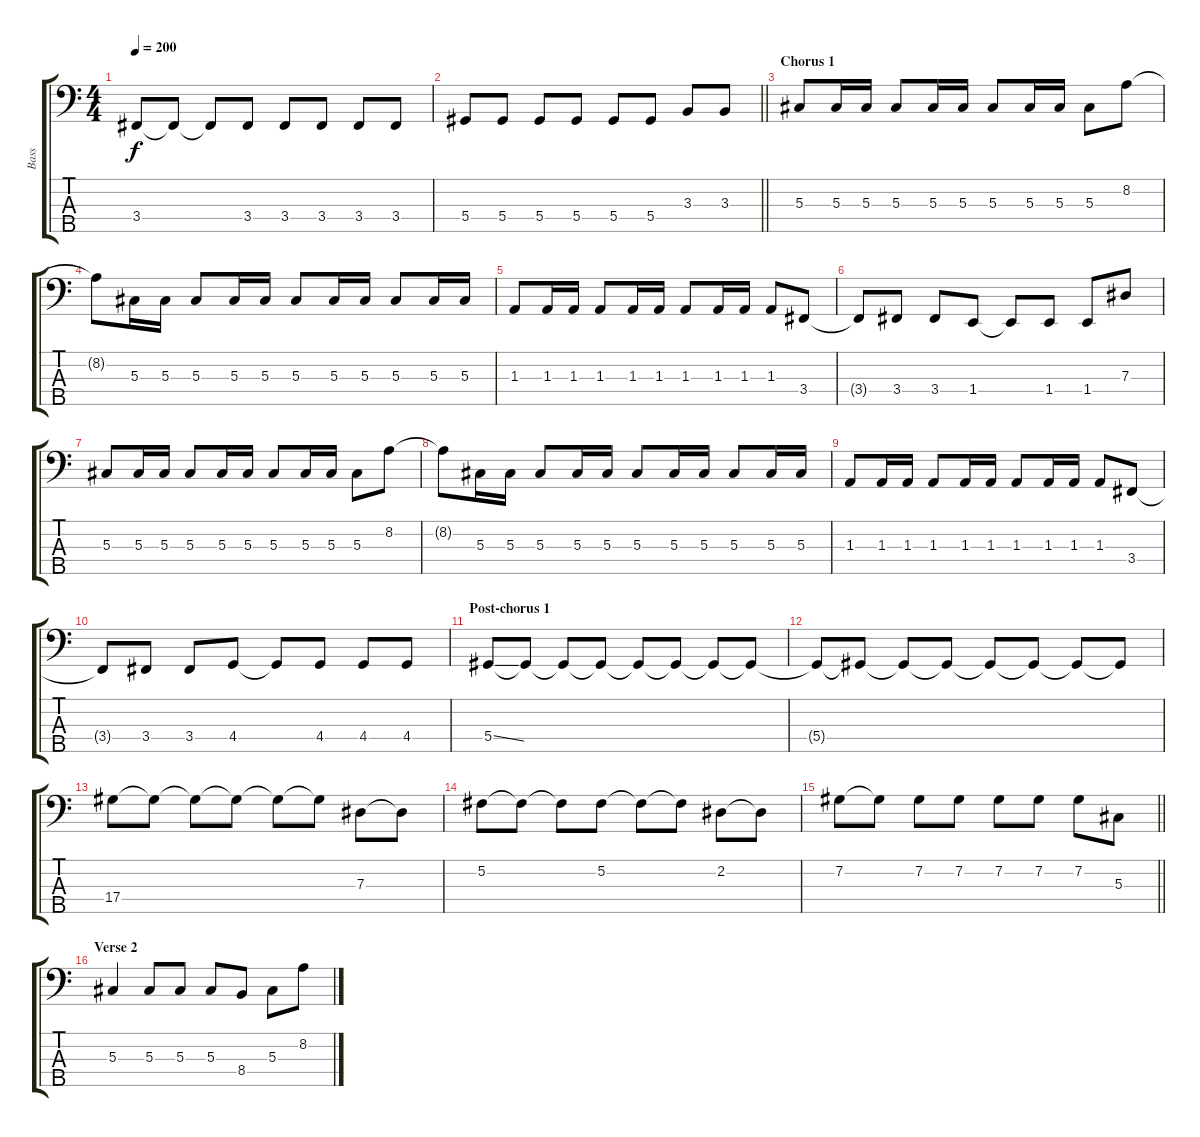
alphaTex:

\track ("Bass" "Bass") {instrument electricbassfinger}
\staff {score tabs}
\tuning (Gb2 Db2 Ab1 Eb1 Bb0) {hide}
\ts (4 4)
\tempo 200
\clef f4
\ks c
3.4.8{dy f} 3.4{t}.8 3.4{t}.8 3.4.8 3.4.8 3.4.8 3.4.8 3.4.8 |
\barLineRight lightlight
5.4.8 5.4.8 5.4.8 5.4.8 5.4.8 5.4.8 3.3.8 3.3.8 |
\section ("" "Chorus 1")
5.3.8 5.3.16 5.3.16 5.3.8 5.3.16 5.3.16 5.3.8 5.3.16 5.3.16 5.3.8 8.2.8 |
8.2{t}.8 5.3.16 5.3.16 5.3.8 5.3.16 5.3.16 5.3.8 5.3.16 5.3.16 5.3.8 5.3.16 5.3.16 |
1.3.8 1.3.16 1.3.16 1.3.8 1.3.16 1.3.16 1.3.8 1.3.16 1.3.16 1.3.8 3.4.8 |
3.4{t}.8 3.4.8 3.4.8 1.4.8 1.4{t}.8 1.4.8 1.4.8 7.3.8 |
5.3.8 5.3.16 5.3.16 5.3.8 5.3.16 5.3.16 5.3.8 5.3.16 5.3.16 5.3.8 8.2.8 |
8.2{t}.8 5.3.16 5.3.16 5.3.8 5.3.16 5.3.16 5.3.8 5.3.16 5.3.16 5.3.8 5.3.16 5.3.16 |
1.3.8 1.3.16 1.3.16 1.3.8 1.3.16 1.3.16 1.3.8 1.3.16 1.3.16 1.3.8 3.4.8 |
3.4{t}.8 3.4.8 3.4.8 4.4.8 4.4{t}.8 4.4.8 4.4.8 4.4.8 |
\section ("" "Post-chorus 1")
5.4{ss}.8 5.4{t}.8 5.4{t}.8 5.4{t}.8 5.4{t}.8 5.4{t}.8 5.4{t}.8 5.4{t}.8 |
5.4{t}.8 5.4{t}.8 5.4{t}.8 5.4{t}.8 5.4{t}.8 5.4{t}.8 5.4{t}.8 5.4{t}.8 |
17.4.8 17.4{t}.8 17.4{t}.8 17.4{t}.8 17.4{t}.8 17.4{t}.8 7.3.8 7.3{t}.8 |
5.2.8 5.2{t}.8 5.2{t}.8 5.2.8 5.2{t}.8 5.2{t}.8 2.2.8 2.2{t}.8 |
\barLineRight lightlight
7.2.8 7.2{t}.8 7.2.8 7.2.8 7.2.8 7.2.8 7.2.8 5.3.8 |
\section ("" "Verse 2")
5.3.4 5.3.8 5.3.8 5.3.8 8.4.8 5.3.8 8.2.8
